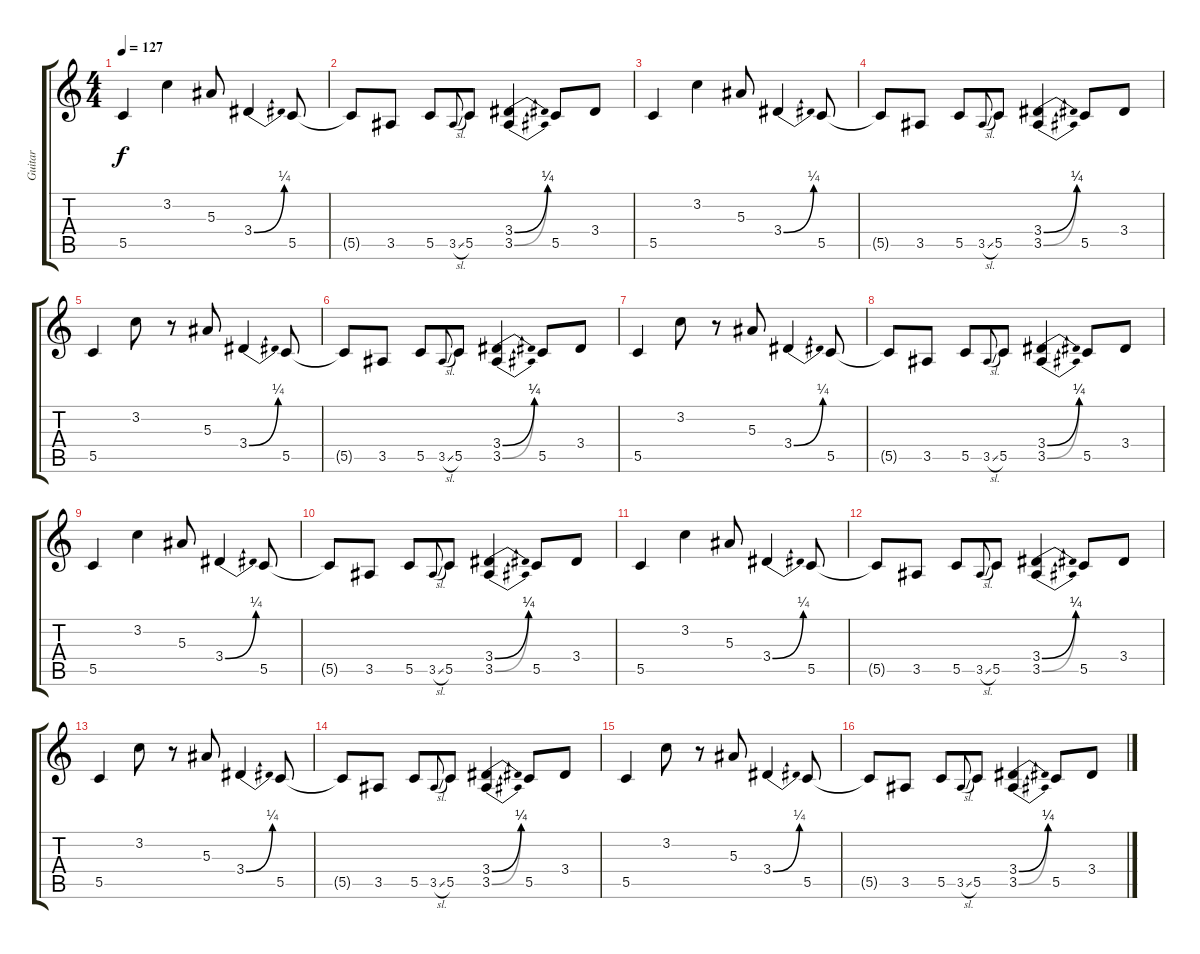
\track ("Guitar" "Guitar") {instrument electricguitarclean}
\staff {score tabs}
\tuning (D4 A3 F3 C3 G2 C2) {hide}
\ts (4 4)
\tempo 127
\clef g2
\ks c
5.5.4{dy f} 3.2.4 5.3.8 3.4{be (bend 0 0 60 1)}.4 5.5.8 |
5.5{t}.8 3.5.8 5.5.8 3.5{sl}.8{gr onbeat} 5.5.8 (3.4{be (bend 0 0 60 1)} 3.5{be (bend 0 0 60 1)}).4 5.5.8 3.4.8 |
5.5.4 3.2.4 5.3.8 3.4{be (bend 0 0 60 1)}.4 5.5.8 |
5.5{t}.8 3.5.8 5.5.8 3.5{sl}.8{gr onbeat} 5.5.8 (3.4{be (bend 0 0 60 1)} 3.5{be (bend 0 0 60 1)}).4 5.5.8 3.4.8 |
5.5.4 3.2.8 r.8 5.3.8 3.4{be (bend 0 0 60 1)}.4 5.5.8 |
5.5{t}.8 3.5.8 5.5.8 3.5{sl}.8{gr onbeat} 5.5.8 (3.4{be (bend 0 0 60 1)} 3.5{be (bend 0 0 60 1)}).4 5.5.8 3.4.8 |
5.5.4 3.2.8 r.8 5.3.8 3.4{be (bend 0 0 60 1)}.4 5.5.8 |
5.5{t}.8 3.5.8 5.5.8 3.5{sl}.8{gr onbeat} 5.5.8 (3.4{be (bend 0 0 60 1)} 3.5{be (bend 0 0 60 1)}).4 5.5.8 3.4.8 |
5.5.4 3.2.4 5.3.8 3.4{be (bend 0 0 60 1)}.4 5.5.8 |
5.5{t}.8 3.5.8 5.5.8 3.5{sl}.8{gr onbeat} 5.5.8 (3.4{be (bend 0 0 60 1)} 3.5{be (bend 0 0 60 1)}).4 5.5.8 3.4.8 |
5.5.4 3.2.4 5.3.8 3.4{be (bend 0 0 60 1)}.4 5.5.8 |
5.5{t}.8 3.5.8 5.5.8 3.5{sl}.8{gr onbeat} 5.5.8 (3.4{be (bend 0 0 60 1)} 3.5{be (bend 0 0 60 1)}).4 5.5.8 3.4.8 |
5.5.4 3.2.8 r.8 5.3.8 3.4{be (bend 0 0 60 1)}.4 5.5.8 |
5.5{t}.8 3.5.8 5.5.8 3.5{sl}.8{gr onbeat} 5.5.8 (3.4{be (bend 0 0 60 1)} 3.5{be (bend 0 0 60 1)}).4 5.5.8 3.4.8 |
5.5.4 3.2.8 r.8 5.3.8 3.4{be (bend 0 0 60 1)}.4 5.5.8 |
5.5{t}.8 3.5.8 5.5.8 3.5{sl}.8{gr onbeat} 5.5.8 (3.4{be (bend 0 0 60 1)} 3.5{be (bend 0 0 60 1)}).4 5.5.8 3.4.8
